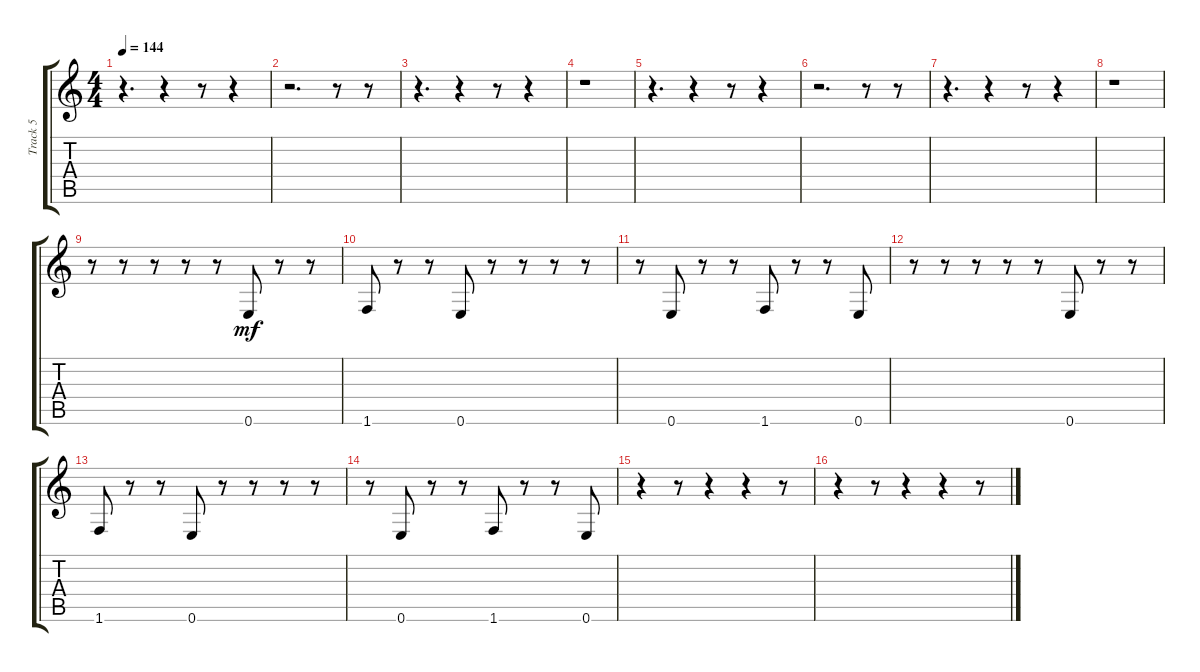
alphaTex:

\track ("Track 5" "Track 5") {instrument electricbasspick}
\staff {score tabs}
\tuning (E4 B3 G3 D3 A2 E2) {hide}
\ts (4 4)
\tempo 144
\clef g2
\ks c
r.4{d dy mf} r.4 r.8 r.4 |
r.2{d} r.8 r.8 |
r.4{d} r.4 r.8 r.4 |
r.1 |
r.4{d} r.4 r.8 r.4 |
r.2{d} r.8 r.8 |
r.4{d} r.4 r.8 r.4 |
r.1 |
r.8 r.8 r.8 r.8 r.8 0.6.8 r.8 r.8 |
1.6.8 r.8 r.8 0.6.8 r.8 r.8 r.8 r.8 |
r.8 0.6.8 r.8 r.8 1.6.8 r.8 r.8 0.6.8 |
r.8 r.8 r.8 r.8 r.8 0.6.8 r.8 r.8 |
1.6.8 r.8 r.8 0.6.8 r.8 r.8 r.8 r.8 |
r.8 0.6.8 r.8 r.8 1.6.8 r.8 r.8 0.6.8 |
r.4 r.8 r.4 r.4 r.8 |
r.4 r.8 r.4 r.4 r.8
